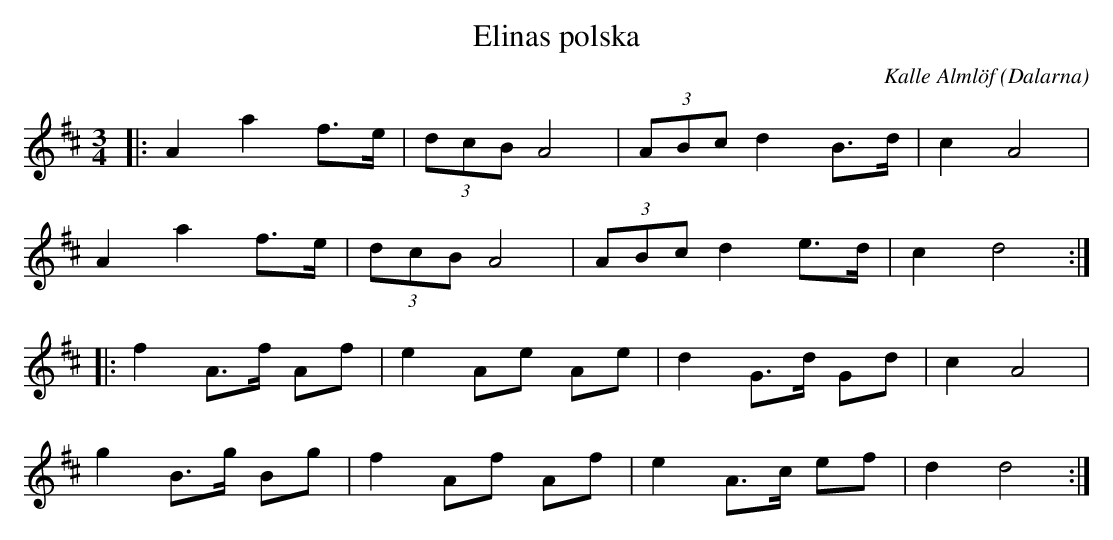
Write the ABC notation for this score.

X:1
T:Elinas polska
C:Kalle Almlöf
O:Dalarna
M:3/4
L:1/8
K:D
|: A2 a2 f>e | (3dcB A4 | (3ABc d2 B>d | c2 A4 |
   A2 a2 f>e | (3dcB A4 | (3ABc d2 e>d | c2 d4 ::
f2 A>f Af | e2 Ae Ae | d2 G>d Gd | c2 A4 |
g2 B>g Bg | f2 Af Af | e2 A>c ef | d2 d4 :|
